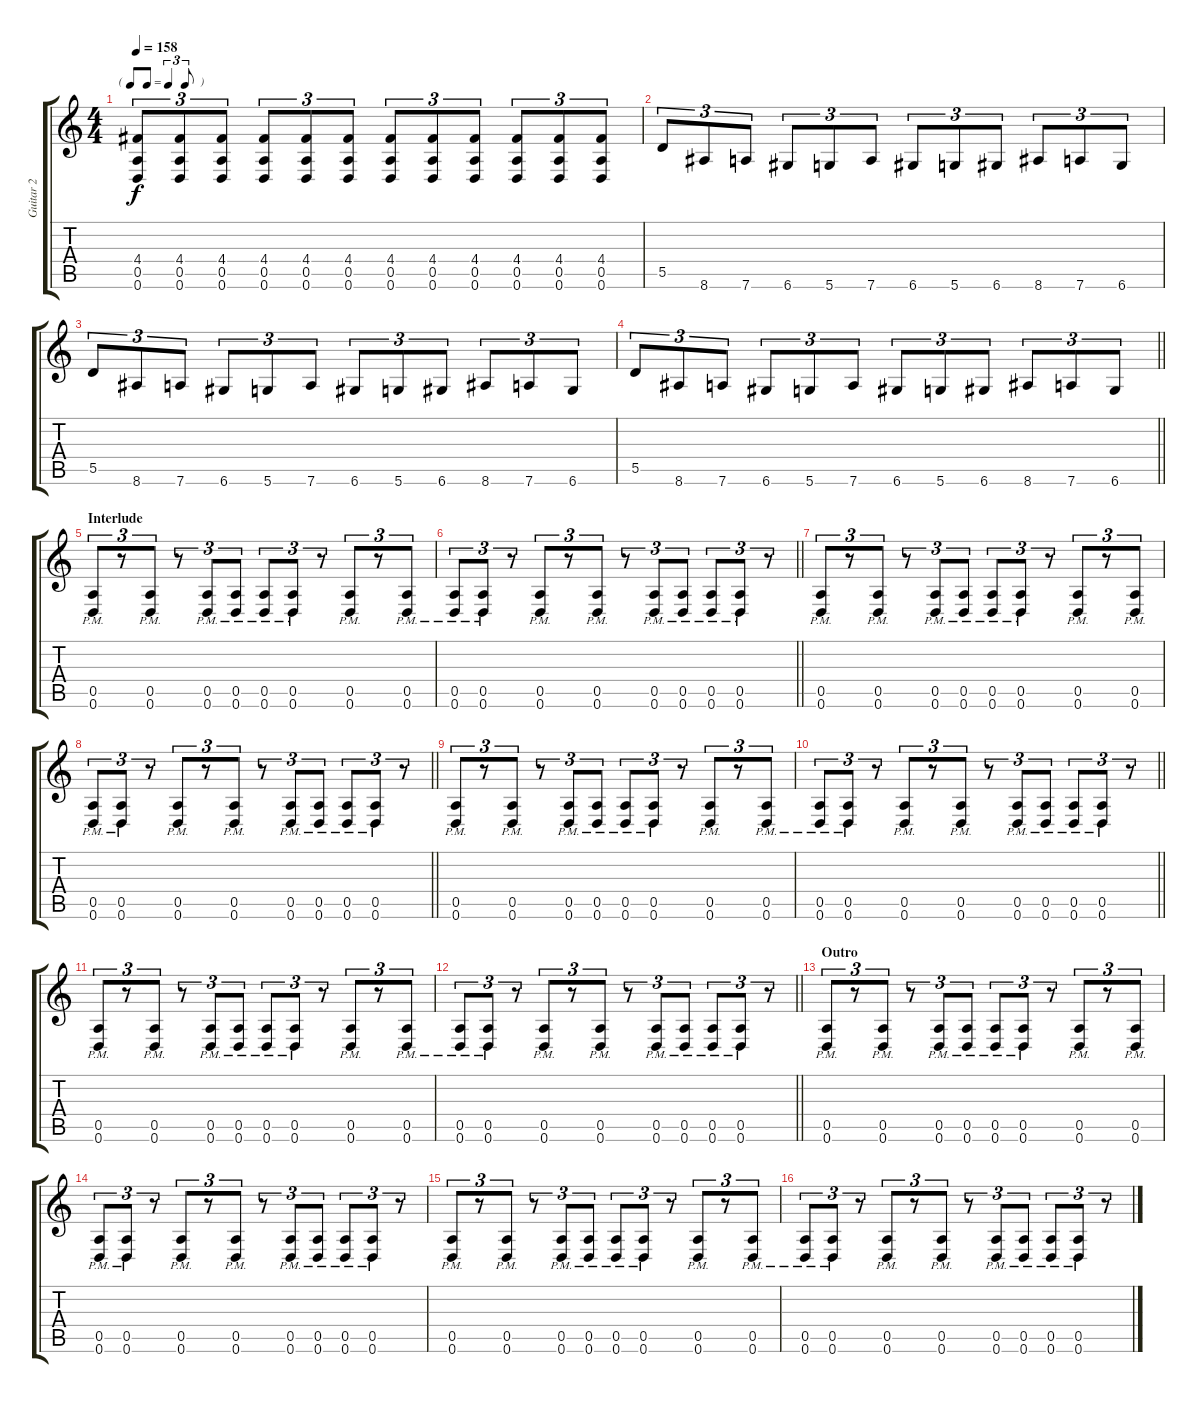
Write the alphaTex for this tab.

\track ("Guitar 2" "Guitar 2") {instrument distortionguitar}
\staff {score tabs}
\tuning (E4 B3 G3 D3 A2 D2) {hide}
\ts (4 4)
\tf triplet8th
\tempo 158
\clef g2
\ks c
(4.4 0.5 0.6).8{tu (3 2) dy f} (4.4 0.5 0.6).8{tu (3 2)} (4.4 0.5 0.6).8{tu (3 2)} (4.4 0.5 0.6).8{tu (3 2)} (4.4 0.5 0.6).8{tu (3 2)} (4.4 0.5 0.6).8{tu (3 2)} (4.4 0.5 0.6).8{tu (3 2)} (4.4 0.5 0.6).8{tu (3 2)} (4.4 0.5 0.6).8{tu (3 2)} (4.4 0.5 0.6).8{tu (3 2)} (4.4 0.5 0.6).8{tu (3 2)} (4.4 0.5 0.6).8{tu (3 2)} |
5.5.8{tu (3 2)} 8.6.8{tu (3 2)} 7.6.8{tu (3 2)} 6.6.8{tu (3 2)} 5.6.8{tu (3 2)} 7.6.8{tu (3 2)} 6.6.8{tu (3 2)} 5.6.8{tu (3 2)} 6.6.8{tu (3 2)} 8.6.8{tu (3 2)} 7.6.8{tu (3 2)} 6.6.8{tu (3 2)} |
5.5.8{tu (3 2)} 8.6.8{tu (3 2)} 7.6.8{tu (3 2)} 6.6.8{tu (3 2)} 5.6.8{tu (3 2)} 7.6.8{tu (3 2)} 6.6.8{tu (3 2)} 5.6.8{tu (3 2)} 6.6.8{tu (3 2)} 8.6.8{tu (3 2)} 7.6.8{tu (3 2)} 6.6.8{tu (3 2)} |
\barLineRight lightlight
5.5.8{tu (3 2)} 8.6.8{tu (3 2)} 7.6.8{tu (3 2)} 6.6.8{tu (3 2)} 5.6.8{tu (3 2)} 7.6.8{tu (3 2)} 6.6.8{tu (3 2)} 5.6.8{tu (3 2)} 6.6.8{tu (3 2)} 8.6.8{tu (3 2)} 7.6.8{tu (3 2)} 6.6.8{tu (3 2)} |
\section ("" "Interlude")
(0.5{pm} 0.6{pm}).8{tu (3 2)} r.8{tu (3 2)} (0.5{pm} 0.6{pm}).8{tu (3 2)} r.8{tu (3 2)} (0.5{pm} 0.6{pm}).8{tu (3 2)} (0.5{pm} 0.6{pm}).8{tu (3 2)} (0.5{pm} 0.6{pm}).8{tu (3 2)} (0.5{pm} 0.6{pm}).8{tu (3 2)} r.8{tu (3 2)} (0.5{pm} 0.6{pm}).8{tu (3 2)} r.8{tu (3 2)} (0.5{pm} 0.6{pm}).8{tu (3 2)} |
\barLineRight lightlight
(0.5{pm} 0.6{pm}).8{tu (3 2)} (0.5{pm} 0.6{pm}).8{tu (3 2)} r.8{tu (3 2)} (0.5{pm} 0.6{pm}).8{tu (3 2)} r.8{tu (3 2)} (0.5{pm} 0.6{pm}).8{tu (3 2)} r.8{tu (3 2)} (0.5{pm} 0.6{pm}).8{tu (3 2)} (0.5{pm} 0.6{pm}).8{tu (3 2)} (0.5{pm} 0.6{pm}).8{tu (3 2)} (0.5{pm} 0.6{pm}).8{tu (3 2)} r.8{tu (3 2)} |
(0.5{pm} 0.6{pm}).8{tu (3 2)} r.8{tu (3 2)} (0.5{pm} 0.6{pm}).8{tu (3 2)} r.8{tu (3 2)} (0.5{pm} 0.6{pm}).8{tu (3 2)} (0.5{pm} 0.6{pm}).8{tu (3 2)} (0.5{pm} 0.6{pm}).8{tu (3 2)} (0.5{pm} 0.6{pm}).8{tu (3 2)} r.8{tu (3 2)} (0.5{pm} 0.6{pm}).8{tu (3 2)} r.8{tu (3 2)} (0.5{pm} 0.6{pm}).8{tu (3 2)} |
\barLineRight lightlight
(0.5{pm} 0.6{pm}).8{tu (3 2)} (0.5{pm} 0.6{pm}).8{tu (3 2)} r.8{tu (3 2)} (0.5{pm} 0.6{pm}).8{tu (3 2)} r.8{tu (3 2)} (0.5{pm} 0.6{pm}).8{tu (3 2)} r.8{tu (3 2)} (0.5{pm} 0.6{pm}).8{tu (3 2)} (0.5{pm} 0.6{pm}).8{tu (3 2)} (0.5{pm} 0.6{pm}).8{tu (3 2)} (0.5{pm} 0.6{pm}).8{tu (3 2)} r.8{tu (3 2)} |
(0.5{pm} 0.6{pm}).8{tu (3 2)} r.8{tu (3 2)} (0.5{pm} 0.6{pm}).8{tu (3 2)} r.8{tu (3 2)} (0.5{pm} 0.6{pm}).8{tu (3 2)} (0.5{pm} 0.6{pm}).8{tu (3 2)} (0.5{pm} 0.6{pm}).8{tu (3 2)} (0.5{pm} 0.6{pm}).8{tu (3 2)} r.8{tu (3 2)} (0.5{pm} 0.6{pm}).8{tu (3 2)} r.8{tu (3 2)} (0.5{pm} 0.6{pm}).8{tu (3 2)} |
\barLineRight lightlight
(0.5{pm} 0.6{pm}).8{tu (3 2)} (0.5{pm} 0.6{pm}).8{tu (3 2)} r.8{tu (3 2)} (0.5{pm} 0.6{pm}).8{tu (3 2)} r.8{tu (3 2)} (0.5{pm} 0.6{pm}).8{tu (3 2)} r.8{tu (3 2)} (0.5{pm} 0.6{pm}).8{tu (3 2)} (0.5{pm} 0.6{pm}).8{tu (3 2)} (0.5{pm} 0.6{pm}).8{tu (3 2)} (0.5{pm} 0.6{pm}).8{tu (3 2)} r.8{tu (3 2)} |
(0.5{pm} 0.6{pm}).8{tu (3 2)} r.8{tu (3 2)} (0.5{pm} 0.6{pm}).8{tu (3 2)} r.8{tu (3 2)} (0.5{pm} 0.6{pm}).8{tu (3 2)} (0.5{pm} 0.6{pm}).8{tu (3 2)} (0.5{pm} 0.6{pm}).8{tu (3 2)} (0.5{pm} 0.6{pm}).8{tu (3 2)} r.8{tu (3 2)} (0.5{pm} 0.6{pm}).8{tu (3 2)} r.8{tu (3 2)} (0.5{pm} 0.6{pm}).8{tu (3 2)} |
\barLineRight lightlight
(0.5{pm} 0.6{pm}).8{tu (3 2)} (0.5{pm} 0.6{pm}).8{tu (3 2)} r.8{tu (3 2)} (0.5{pm} 0.6{pm}).8{tu (3 2)} r.8{tu (3 2)} (0.5{pm} 0.6{pm}).8{tu (3 2)} r.8{tu (3 2)} (0.5{pm} 0.6{pm}).8{tu (3 2)} (0.5{pm} 0.6{pm}).8{tu (3 2)} (0.5{pm} 0.6{pm}).8{tu (3 2)} (0.5{pm} 0.6{pm}).8{tu (3 2)} r.8{tu (3 2)} |
\section ("" "Outro")
(0.5{pm} 0.6{pm}).8{tu (3 2)} r.8{tu (3 2)} (0.5{pm} 0.6{pm}).8{tu (3 2)} r.8{tu (3 2)} (0.5{pm} 0.6{pm}).8{tu (3 2)} (0.5{pm} 0.6{pm}).8{tu (3 2)} (0.5{pm} 0.6{pm}).8{tu (3 2)} (0.5{pm} 0.6{pm}).8{tu (3 2)} r.8{tu (3 2)} (0.5{pm} 0.6{pm}).8{tu (3 2)} r.8{tu (3 2)} (0.5{pm} 0.6{pm}).8{tu (3 2)} |
(0.5{pm} 0.6{pm}).8{tu (3 2)} (0.5{pm} 0.6{pm}).8{tu (3 2)} r.8{tu (3 2)} (0.5{pm} 0.6{pm}).8{tu (3 2)} r.8{tu (3 2)} (0.5{pm} 0.6{pm}).8{tu (3 2)} r.8{tu (3 2)} (0.5{pm} 0.6{pm}).8{tu (3 2)} (0.5{pm} 0.6{pm}).8{tu (3 2)} (0.5{pm} 0.6{pm}).8{tu (3 2)} (0.5{pm} 0.6{pm}).8{tu (3 2)} r.8{tu (3 2)} |
(0.5{pm} 0.6{pm}).8{tu (3 2)} r.8{tu (3 2)} (0.5{pm} 0.6{pm}).8{tu (3 2)} r.8{tu (3 2)} (0.5{pm} 0.6{pm}).8{tu (3 2)} (0.5{pm} 0.6{pm}).8{tu (3 2)} (0.5{pm} 0.6{pm}).8{tu (3 2)} (0.5{pm} 0.6{pm}).8{tu (3 2)} r.8{tu (3 2)} (0.5{pm} 0.6{pm}).8{tu (3 2)} r.8{tu (3 2)} (0.5{pm} 0.6{pm}).8{tu (3 2)} |
(0.5{pm} 0.6{pm}).8{tu (3 2)} (0.5{pm} 0.6{pm}).8{tu (3 2)} r.8{tu (3 2)} (0.5{pm} 0.6{pm}).8{tu (3 2)} r.8{tu (3 2)} (0.5{pm} 0.6{pm}).8{tu (3 2)} r.8{tu (3 2)} (0.5{pm} 0.6{pm}).8{tu (3 2)} (0.5{pm} 0.6{pm}).8{tu (3 2)} (0.5{pm} 0.6{pm}).8{tu (3 2)} (0.5{pm} 0.6{pm}).8{tu (3 2)} r.8{tu (3 2)}
